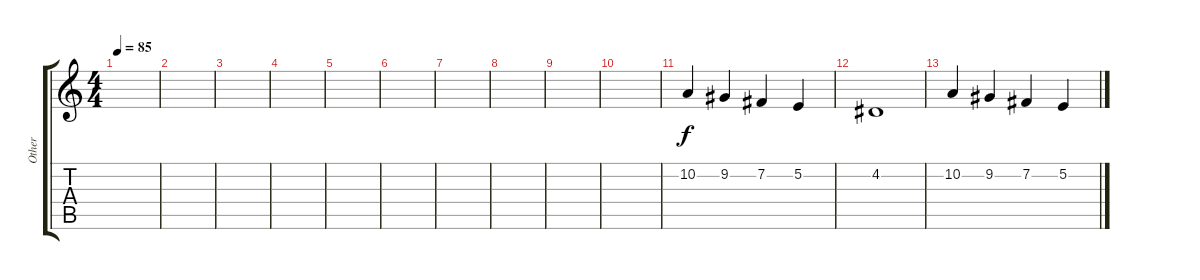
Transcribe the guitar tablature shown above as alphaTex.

\track ("Other" "Other") {instrument synthstrings2}
\staff {score tabs}
\tuning (E4 B3 G3 D3 A2 E2) {hide}
\ts (4 4)
\tempo 85
\clef g2
\ks c
|
|
|
|
|
|
|
|
|
|
10.2.4 9.2.4 7.2.4 5.2.4 |
4.2.1 |
10.2.4 9.2.4 7.2.4 5.2.4
